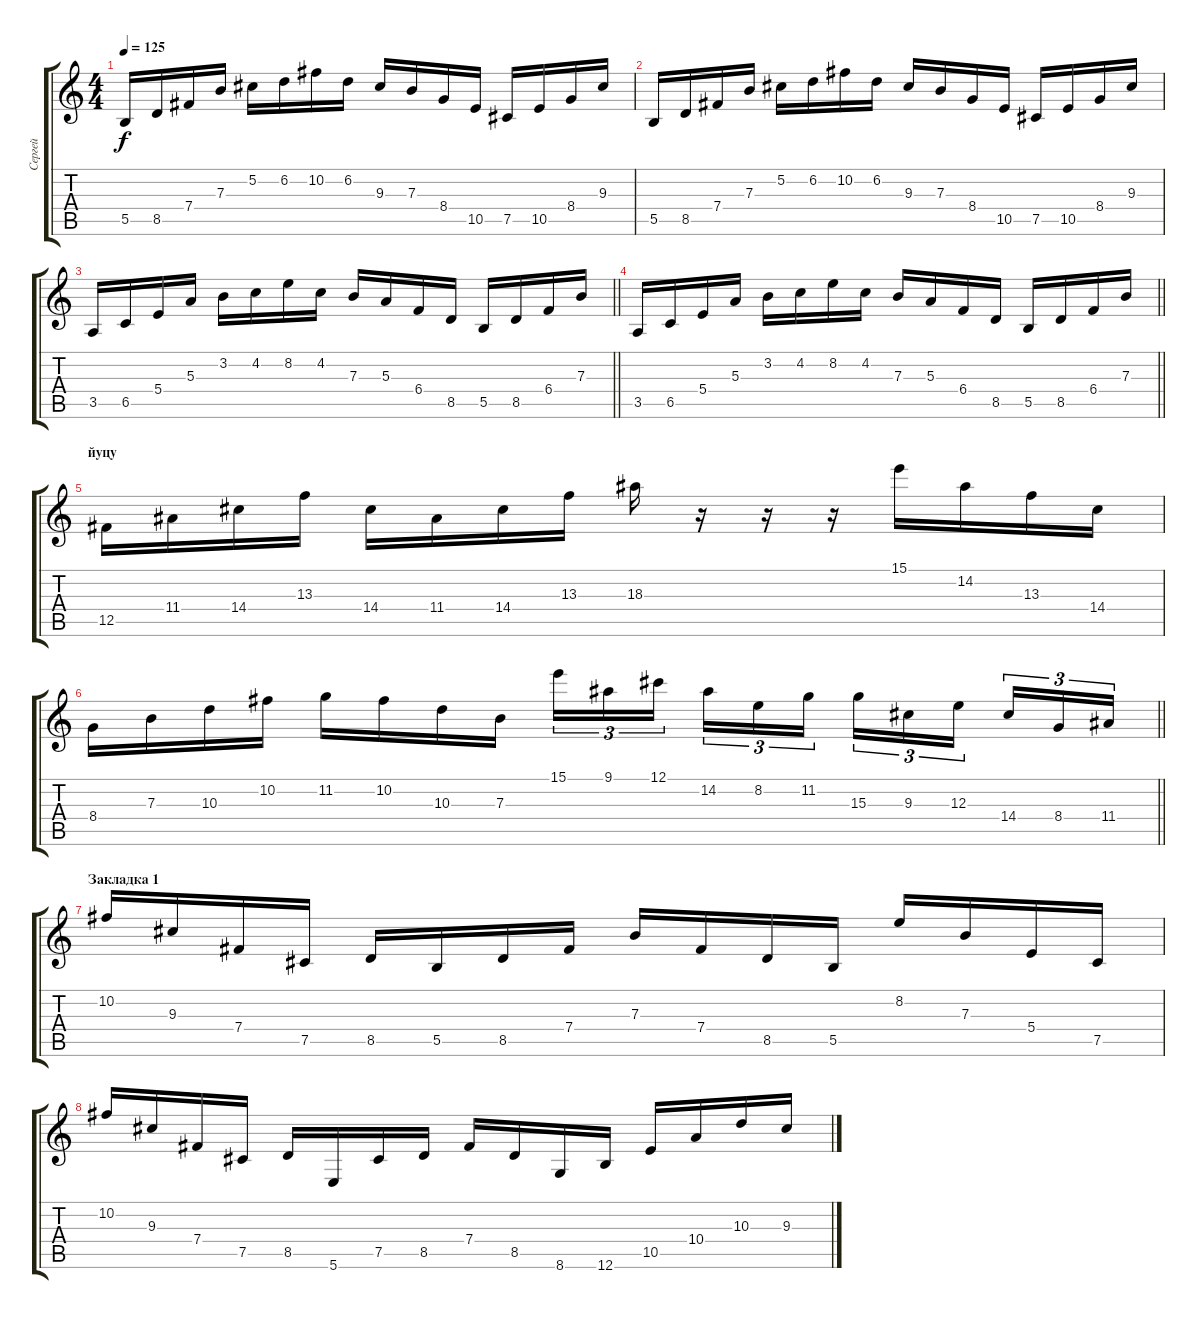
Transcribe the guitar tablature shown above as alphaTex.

\track ("Сергей" "Сергей") {instrument distortionguitar}
\staff {score tabs}
\tuning (Db4 Ab3 E3 B2 Gb2 B1) {hide}
\ts (4 4)
\tempo 125
\clef g2
\ks c
5.5.16{dy f} 8.5.16 7.4.16 7.3.16 5.2.16 6.2.16 10.2.16 6.2.16 9.3.16 7.3.16 8.4.16 10.5.16 7.5.16 10.5.16 8.4.16 9.3.16 |
5.5.16 8.5.16 7.4.16 7.3.16 5.2.16 6.2.16 10.2.16 6.2.16 9.3.16 7.3.16 8.4.16 10.5.16 7.5.16 10.5.16 8.4.16 9.3.16 |
\barLineRight lightlight
3.5.16 6.5.16 5.4.16 5.3.16 3.2.16 4.2.16 8.2.16 4.2.16 7.3.16 5.3.16 6.4.16 8.5.16 5.5.16 8.5.16 6.4.16 7.3.16 |
\barLineRight lightlight
3.5.16 6.5.16 5.4.16 5.3.16 3.2.16 4.2.16 8.2.16 4.2.16 7.3.16 5.3.16 6.4.16 8.5.16 5.5.16 8.5.16 6.4.16 7.3.16 |
\section ("" "йуцу")
12.5.16 11.4.16 14.4.16 13.3.16 14.4.16 11.4.16 14.4.16 13.3.16 18.3.16 r.16 r.16 r.16 15.1.16 14.2.16 13.3.16 14.4.16 |
\barLineRight lightlight
8.4.16 7.3.16 10.3.16 10.2.16 11.2.16 10.2.16 10.3.16 7.3.16 15.1.16{tu (3 2)} 9.1.16{tu (3 2)} 12.1.16{tu (3 2) beam splitsecondary} 14.2.16{tu (3 2)} 8.2.16{tu (3 2)} 11.2.16{tu (3 2)} 15.3.16{tu (3 2)} 9.3.16{tu (3 2)} 12.3.16{tu (3 2) beam splitsecondary} 14.4.16{tu (3 2)} 8.4.16{tu (3 2)} 11.4.16{tu (3 2)} |
\section ("" "Закладка 1")
10.2.16 9.3.16 7.4.16 7.5.16 8.5.16 5.5.16 8.5.16 7.4.16 7.3.16 7.4.16 8.5.16 5.5.16 8.2.16 7.3.16 5.4.16 7.5.16 |
10.2.16 9.3.16 7.4.16 7.5.16 8.5.16 5.6.16 7.5.16 8.5.16 7.4.16 8.5.16 8.6.16 12.6.16 10.5.16 10.4.16 10.3.16 9.3.16
